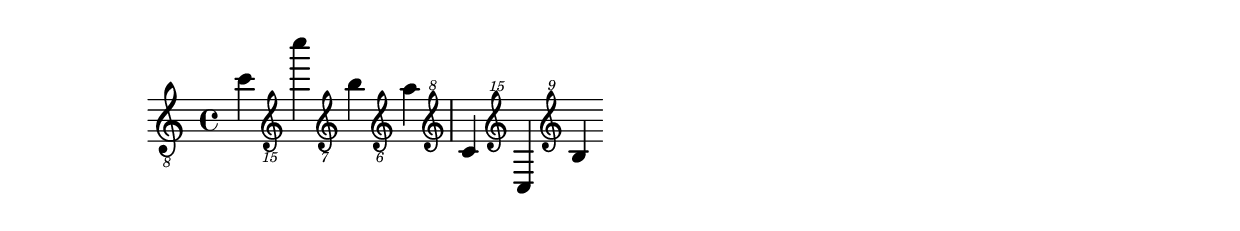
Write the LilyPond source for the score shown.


\version "2.1.36" \header {

    texidoc = "Octavation signs may be added to clefs.  These
octavation signs may be placed below or above (meaning an octave
higher or lower), and can take any value, including 15 for two octaves."

}

\score { \notes

	\relative c'' {

	    \clef "G_8"
	    c4
	    \clef "G_15"
	    c4
	    \clef "G_7"
	    c4
	    \clef "G_6"
	    c4 
	    \clef "G^8"
	    c4 
	    \clef "G^15"
	    c4 
	    \clef "G^9"
	    c4 
}
	 \paper { raggedright = ##t  }
	     }
